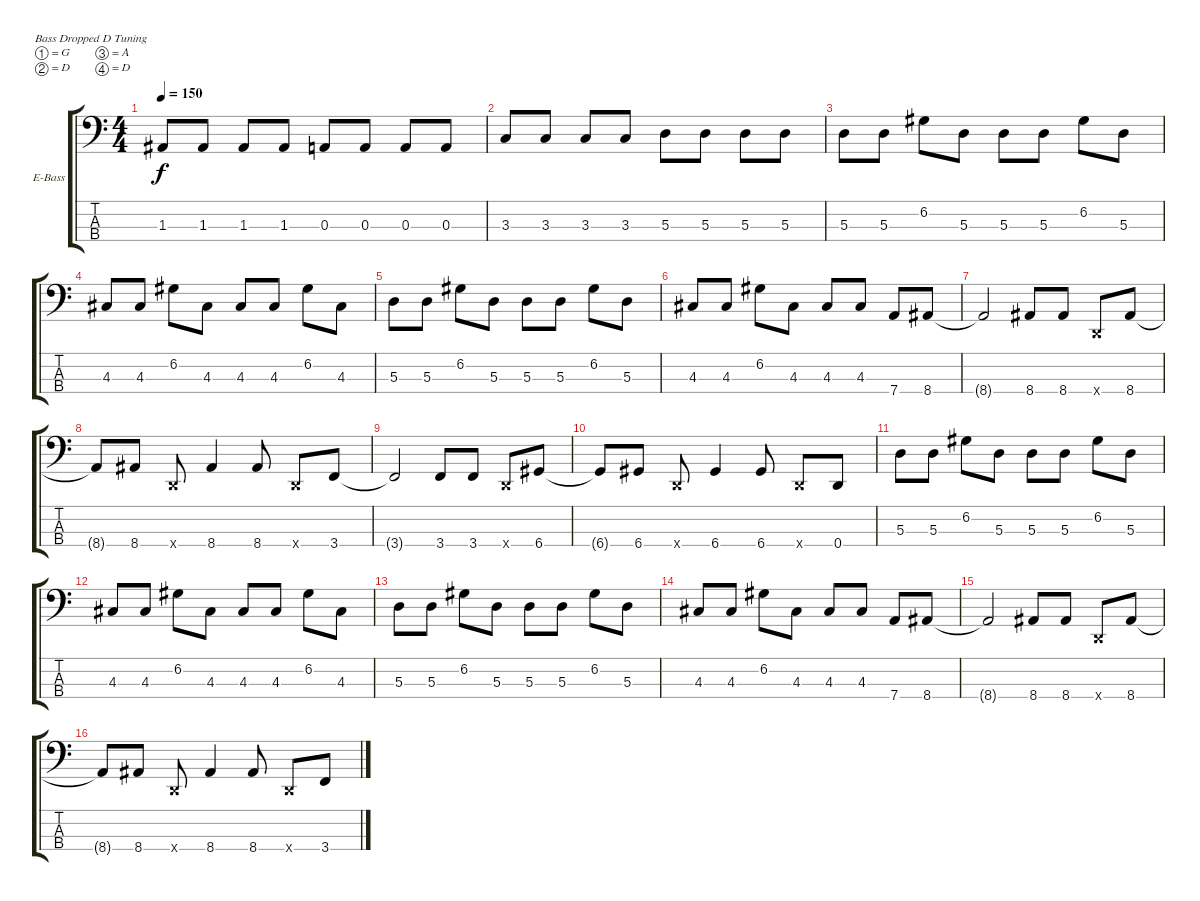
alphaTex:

\defaultSystemsLayout 4
\bracketExtendMode groupsimilarinstruments
\firstSystemTrackNameOrientation horizontal
\otherSystemsTrackNameOrientation horizontal
\track ("Electric Bass" "E-Bass") {instrument electricbassfinger}
\staff {score tabs}
\tuning (G2 D2 A1 D1)
\ts (4 4)
\tempo 150
\clef f4
\ks c
1.3.8{dy f} 1.3.8 1.3.8 1.3.8 0.3.8 0.3.8 0.3.8 0.3.8 |
3.3.8 3.3.8 3.3.8 3.3.8 5.3.8 5.3.8 5.3.8 5.3.8 |
5.3.8 5.3.8 6.2.8 5.3.8 5.3.8 5.3.8 6.2.8 5.3.8 |
4.3.8 4.3.8 6.2.8 4.3.8 4.3.8 4.3.8 6.2.8 4.3.8 |
5.3.8 5.3.8 6.2.8 5.3.8 5.3.8 5.3.8 6.2.8 5.3.8 |
4.3.8 4.3.8 6.2.8 4.3.8 4.3.8 4.3.8 7.4.8 8.4.8 |
8.4{t}.2 8.4.8 8.4.8 0.4{x}.8 8.4.8 |
8.4{t}.8 8.4.8 0.4{x}.8 8.4.4 8.4.8 0.4{x}.8 3.4.8 |
3.4{t}.2 3.4.8 3.4.8 0.4{x}.8 6.4.8 |
6.4{t}.8 6.4.8 0.4{x}.8 6.4.4 6.4.8 0.4{x}.8 0.4.8 |
5.3.8 5.3.8 6.2.8 5.3.8 5.3.8 5.3.8 6.2.8 5.3.8 |
4.3.8 4.3.8 6.2.8 4.3.8 4.3.8 4.3.8 6.2.8 4.3.8 |
5.3.8 5.3.8 6.2.8 5.3.8 5.3.8 5.3.8 6.2.8 5.3.8 |
4.3.8 4.3.8 6.2.8 4.3.8 4.3.8 4.3.8 7.4.8 8.4.8 |
8.4{t}.2 8.4.8 8.4.8 0.4{x}.8 8.4.8 |
8.4{t}.8 8.4.8 0.4{x}.8 8.4.4 8.4.8 0.4{x}.8 3.4.8
